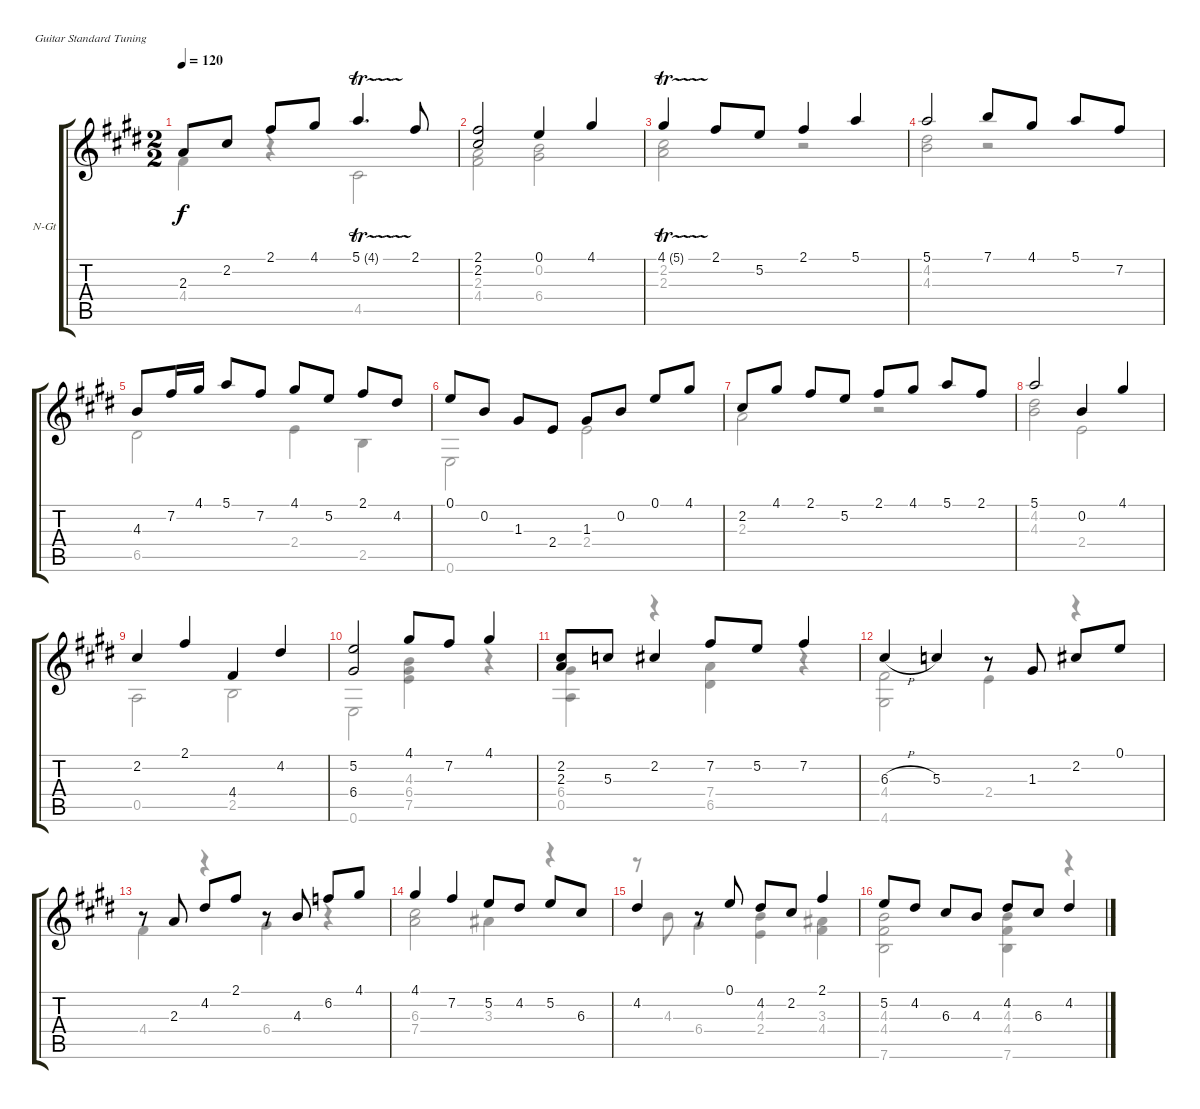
\bracketExtendMode groupsimilarinstruments
\firstSystemTrackNameOrientation horizontal
\otherSystemsTrackNameOrientation horizontal
\track ("Gavotte En Rondeau" "N-Gt") {instrument acousticguitarnylon}
\staff {score tabs}
\tuning (E4 B3 G3 D3 A2 E2)
\voice
\ts (2 2)
\tempo 120
\clef g2
\ks c#minor
2.3.8{dy f} 2.2.8 2.1.8 4.1.8 5.1{tr (4 16)}.4{d} 2.1.8 |
(2.1 2.2).2 0.1.4 4.1.4 |
4.1{tr (5 16)}.4 2.1.8 5.2.8 2.1.4 5.1.4 |
5.1.2 7.1.8 4.1.8 5.1.8 7.2.8 |
4.3.8 7.2.16 4.1.16 5.1.8 7.2.8 4.1.8 5.2.8 2.1.8 4.2.8 |
0.1.8 0.2.8 1.3.8 2.4.8 1.3.8 0.2.8 0.1.8 4.1.8 |
2.2.8 4.1.8 2.1.8 5.2.8 2.1.8 4.1.8 5.1.8 2.1.8 |
5.1.2 0.2.4 4.1.4 |
2.2.4 2.1.4 4.4.4 4.2.4 |
(5.2 6.4).2 4.1.8 7.2.8 4.1.4 |
(2.2 2.3).8 5.3.8 2.2.4 7.2.8 5.2.8 7.2.4 |
6.3{h}.4 5.3.4 r.8 1.3.8 2.2.8 0.1.8 |
r.8 2.3.8 4.2.8 2.1.8 r.8 4.3.8 6.2.8 4.1.8 |
4.1.4 7.2.4 5.2.8 4.2.8 5.2.8 6.3.8 |
4.2.4 r.8 0.1.8 4.2.8 2.2.8 2.1.4 |
5.2.8 4.2.8 6.3.8 4.3.8 4.2.8 6.3.8 4.2.4
\voice
\clef g2
\ottava regular
\simile none
\ks c#minor
4.4.4{dy f} r.4 4.5.2 |
(2.3 4.4).2 (0.2 6.4).2 |
(2.2 2.3).2 r.2 |
(4.2 4.3).2 r.2 |
6.5.2 2.4.4 2.5.4 |
0.6.2 2.4.2 |
2.3.2 r.2 |
(4.2 4.3).2 2.4.2 |
0.5.2 2.5.2 |
0.6.2 (4.3 6.4 7.5).4 r.4 |
(6.4 0.5).4 r.4 (7.4 6.5).4 r.4 |
(4.4 4.6).2 2.4.4 r.4 |
4.4.4 r.4 6.4.4 r.4 |
(6.3 7.4).2 3.3.4 r.4 |
r.8 4.3.8 6.4.4 (4.3 2.4).4 (3.3 4.4).4 |
(4.3 4.4 7.6).2 (4.3 4.4 7.6).4 r.4
